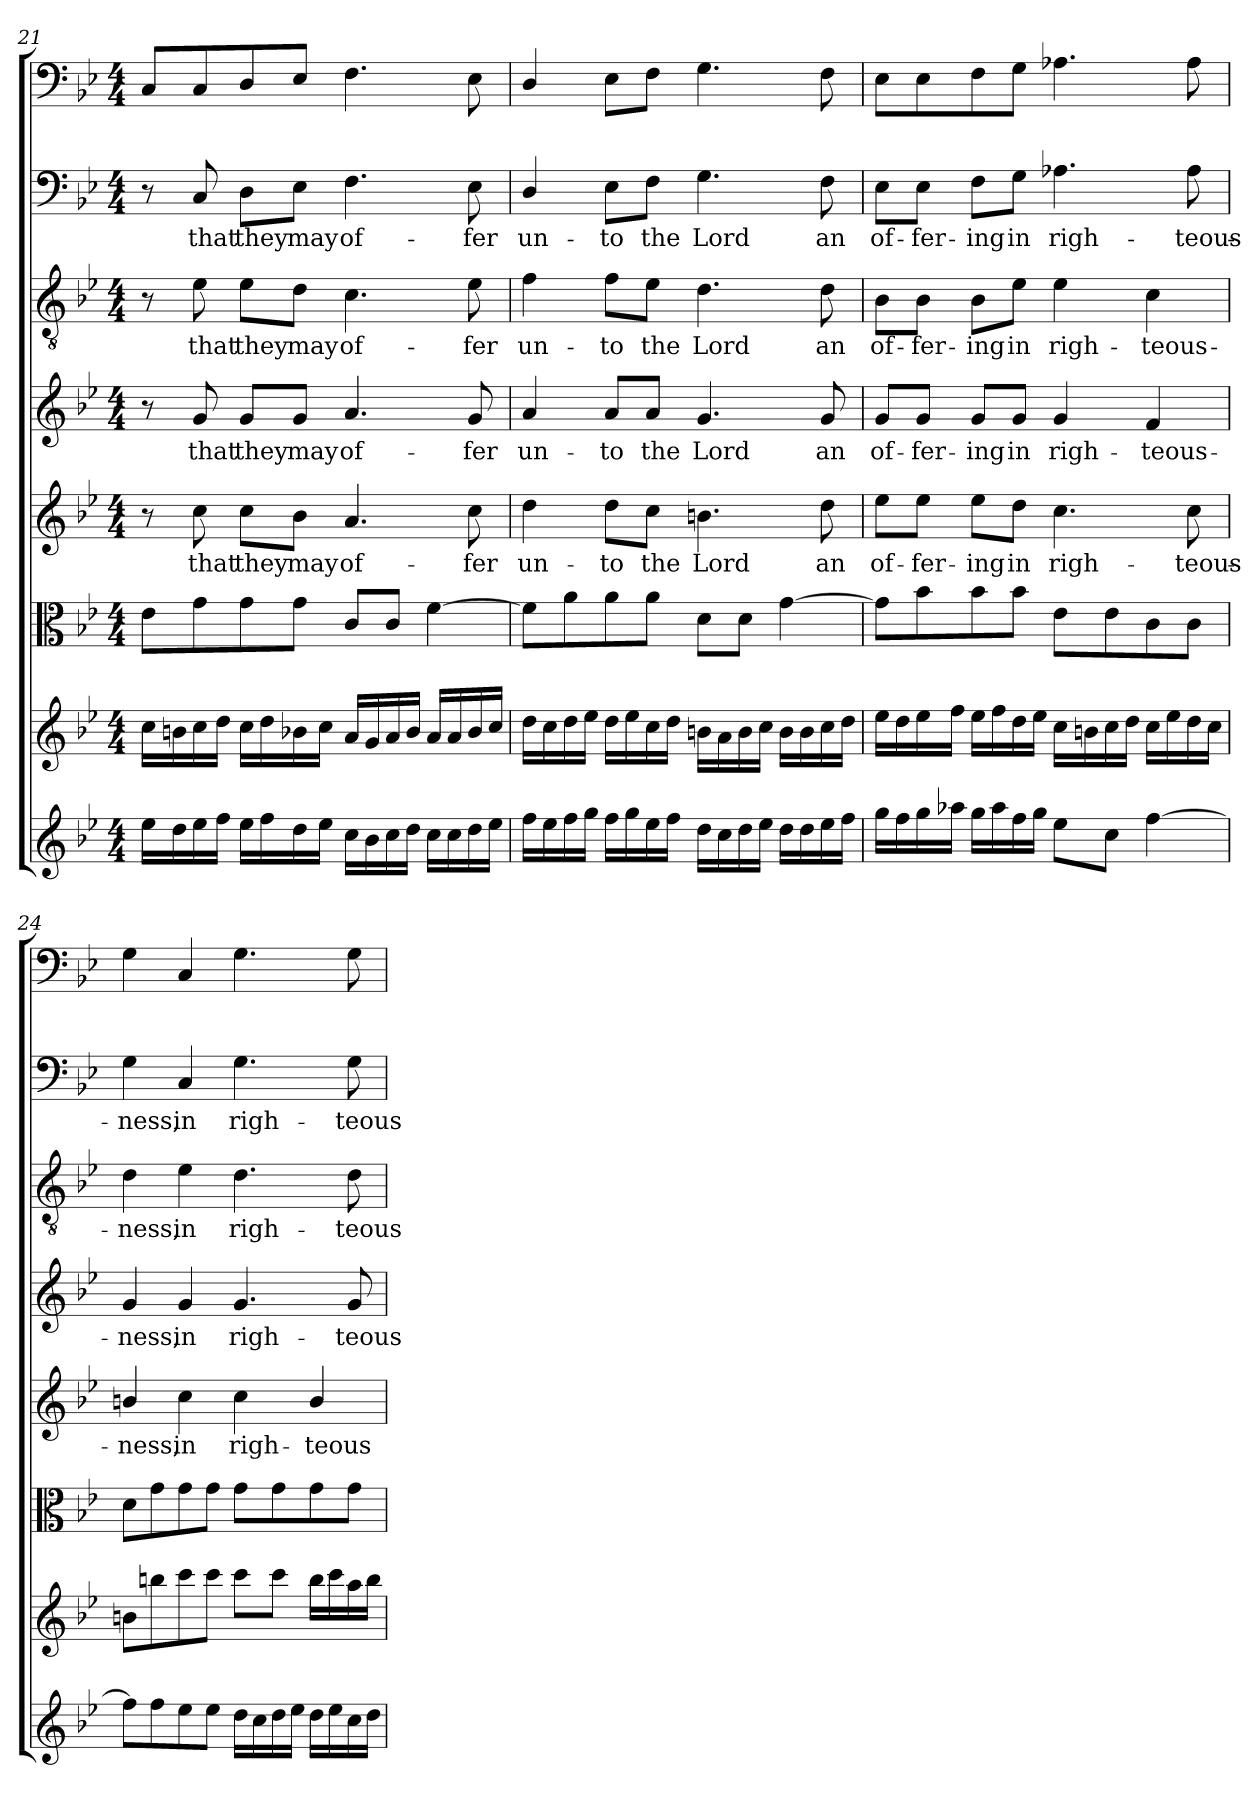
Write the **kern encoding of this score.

**kern	**kern	**kern	**kern	**text	**kern	**text	**kern	**text	**kern	**text	**kern
*part8	*part7	*part6	*part5	*part5	*part4	*part4	*part3	*part3	*part2	*part2	*part1
*staff8	*staff7	*staff6	*staff5	*staff5	*staff4	*staff4	*staff3	*staff3	*staff2	*staff2	*staff1
*clefG2	*clefG2	*clefC3	*clefG2	*	*clefG2	*	*clefGv2	*	*clefF4	*	*clefF4
*k[b-e-]	*k[b-e-]	*k[b-e-]	*k[b-e-]	*	*k[b-e-]	*	*k[b-e-]	*	*k[b-e-]	*	*k[b-e-]
*g:	*g:	*g:	*g:	*	*g:	*	*g:	*	*g:	*	*g:
*M4/4	*M4/4	*M4/4	*M4/4	*	*M4/4	*	*M4/4	*	*M4/4	*	*M4/4
=21	=21	=21	=21	=21	=21	=21	=21	=21	=21	=21	=21
16ee-\LL	16cc\LL	8e-\L	8r	.	8r	.	8r	.	8r	.	8C/L
16dd\	16bn\	.	.	.	.	.	.	.	.	.	.
16ee-\	16cc\	8g\	8cc\	that	8g/	that	8e-\	that	8C/	that	8C/
16ff\JJ	16dd\JJ	.	.	.	.	.	.	.	.	.	.
16ee-\LL	16cc\LL	8g\	8cc\L	they	8g/L	they	8e-\L	they	8D\L	they	8D/
16ff\	16dd\	.	.	.	.	.	.	.	.	.	.
16dd\	16b-X\	8g\J	8b-\J	may	8g/J	may	8d\J	may	8E-\J	may	8E-/J
16ee-\JJ	16cc\JJ	.	.	.	.	.	.	.	.	.	.
16cc\LL	16a/LL	8c/L	4.a/	of-	4.a/	of-	4.c\	of-	4.F\	of-	4.F\
16b-\	16g/	.	.	.	.	.	.	.	.	.	.
16cc\	16a/	8c/J	.	.	.	.	.	.	.	.	.
16dd\JJ	16b-/JJ	.	.	.	.	.	.	.	.	.	.
16cc\LL	16a/LL	[4f\	.	.	.	.	.	.	.	.	.
16cc\	16a/	.	.	.	.	.	.	.	.	.	.
16dd\	16b-/	.	8cc\	-fer	8g/	-fer	8e-\	-fer	8E-\	-fer	8E-\
16ee-\JJ	16cc/JJ	.	.	.	.	.	.	.	.	.	.
=22	=22	=22	=22	=22	=22	=22	=22	=22	=22	=22	=22
16ff\LL	16dd\LL	8f\L]	4dd\	un-	4a/	un-	4f\	un-	4D/	un-	4D/
16ee-\	16cc\	.	.	.	.	.	.	.	.	.	.
16ff\	16dd\	8a\	.	.	.	.	.	.	.	.	.
16gg\JJ	16ee-\JJ	.	.	.	.	.	.	.	.	.	.
16ff\LL	16dd\LL	8a\	8dd\L	-to	8a/L	-to	8f\L	-to	8E-\L	-to	8E-\L
16gg\	16ee-\	.	.	.	.	.	.	.	.	.	.
16ee-\	16cc\	8a\J	8cc\J	the	8a/J	the	8e-\J	the	8F\J	the	8F\J
16ff\JJ	16dd\JJ	.	.	.	.	.	.	.	.	.	.
16dd\LL	16bn\LL	8d\L	4.bn\	Lord	4.g/	Lord	4.d\	Lord	4.G\	Lord	4.G\
16cc\	16a\	.	.	.	.	.	.	.	.	.	.
16dd\	16b\	8d\J	.	.	.	.	.	.	.	.	.
16ee-\JJ	16cc\JJ	.	.	.	.	.	.	.	.	.	.
16dd\LL	16b\LL	[4g\	.	.	.	.	.	.	.	.	.
16dd\	16b\	.	.	.	.	.	.	.	.	.	.
16ee-\	16cc\	.	8dd\	an	8g/	an	8d\	an	8F\	an	8F\
16ff\JJ	16dd\JJ	.	.	.	.	.	.	.	.	.	.
=23	=23	=23	=23	=23	=23	=23	=23	=23	=23	=23	=23
16gg\LL	16ee-\LL	8g\L]	8ee-\L	of-	8g/L	of-	8B-\L	of-	8E-\L	of-	8E-\L
16ff\	16dd\	.	.	.	.	.	.	.	.	.	.
16gg\	16ee-\	8b-\	8ee-\J	-fer-	8g/J	-fer-	8B-\J	-fer-	8E-\J	-fer-	8E-\
16aa-X\JJ	16ff\JJ	.	.	.	.	.	.	.	.	.	.
16gg\LL	16ee-\LL	8b-\	8ee-\L	-ing	8g/L	-ing	8B-\L	-ing	8F\L	-ing	8F\
16aa-\	16ff\	.	.	.	.	.	.	.	.	.	.
16ff\	16dd\	8b-\J	8dd\J	in	8g/J	in	8e-\J	in	8G\J	in	8G\J
16gg\JJ	16ee-\JJ	.	.	.	.	.	.	.	.	.	.
8ee-\L	16cc\LL	8e-\L	4.cc\	righ-	4g/	righ-	4e-\	righ-	4.A-X\	righ-	4.A-X\
.	16bn\	.	.	.	.	.	.	.	.	.	.
8cc\J	16cc\	8e-\	.	.	.	.	.	.	.	.	.
.	16dd\JJ	.	.	.	.	.	.	.	.	.	.
[4ff\	16cc\LL	8c\	.	.	4f/	-teous-	4c\	-teous-	.	.	.
.	16ee-\	.	.	.	.	.	.	.	.	.	.
.	16dd\	8c\J	8cc\	-teous-	.	.	.	.	8A-\	-teous-	8A-\
.	16cc\JJ	.	.	.	.	.	.	.	.	.	.
=24	=24	=24	=24	=24	=24	=24	=24	=24	=24	=24	=24
8ff\L]	8bn\L	8d\L	4bn/	-ness,	4g/	-ness,	4d\	-ness,	4G\	-ness,	4G\
8ff\	8bbn\	8g\	.	.	.	.	.	.	.	.	.
8ee-\	8ccc\	8g\	4cc\	in	4g/	in	4e-\	in	4C/	in	4C/
8ee-\J	8ccc\J	8g\J	.	.	.	.	.	.	.	.	.
16dd\LL	8ccc\L	8g\L	4cc\	righ-	4.g/	righ-	4.d\	righ-	4.G\	righ-	4.G\
16cc\	.	.	.	.	.	.	.	.	.	.	.
16dd\	8ccc\J	8g\	.	.	.	.	.	.	.	.	.
16ee-\JJ	.	.	.	.	.	.	.	.	.	.	.
16dd\LL	16bb\LL	8g\	4b/	-teous-	.	.	.	.	.	.	.
16ee-\	16ccc\	.	.	.	.	.	.	.	.	.	.
16cc\	16aa\	8g\J	.	.	8g/	-teous-	8d\	-teous-	8G\	-teous-	8G\
16dd\JJ	16bb\JJ	.	.	.	.	.	.	.	.	.	.
=	=	=	=	=	=	=	=	=	=	=	=
*-	*-	*-	*-	*-	*-	*-	*-	*-	*-	*-	*-
